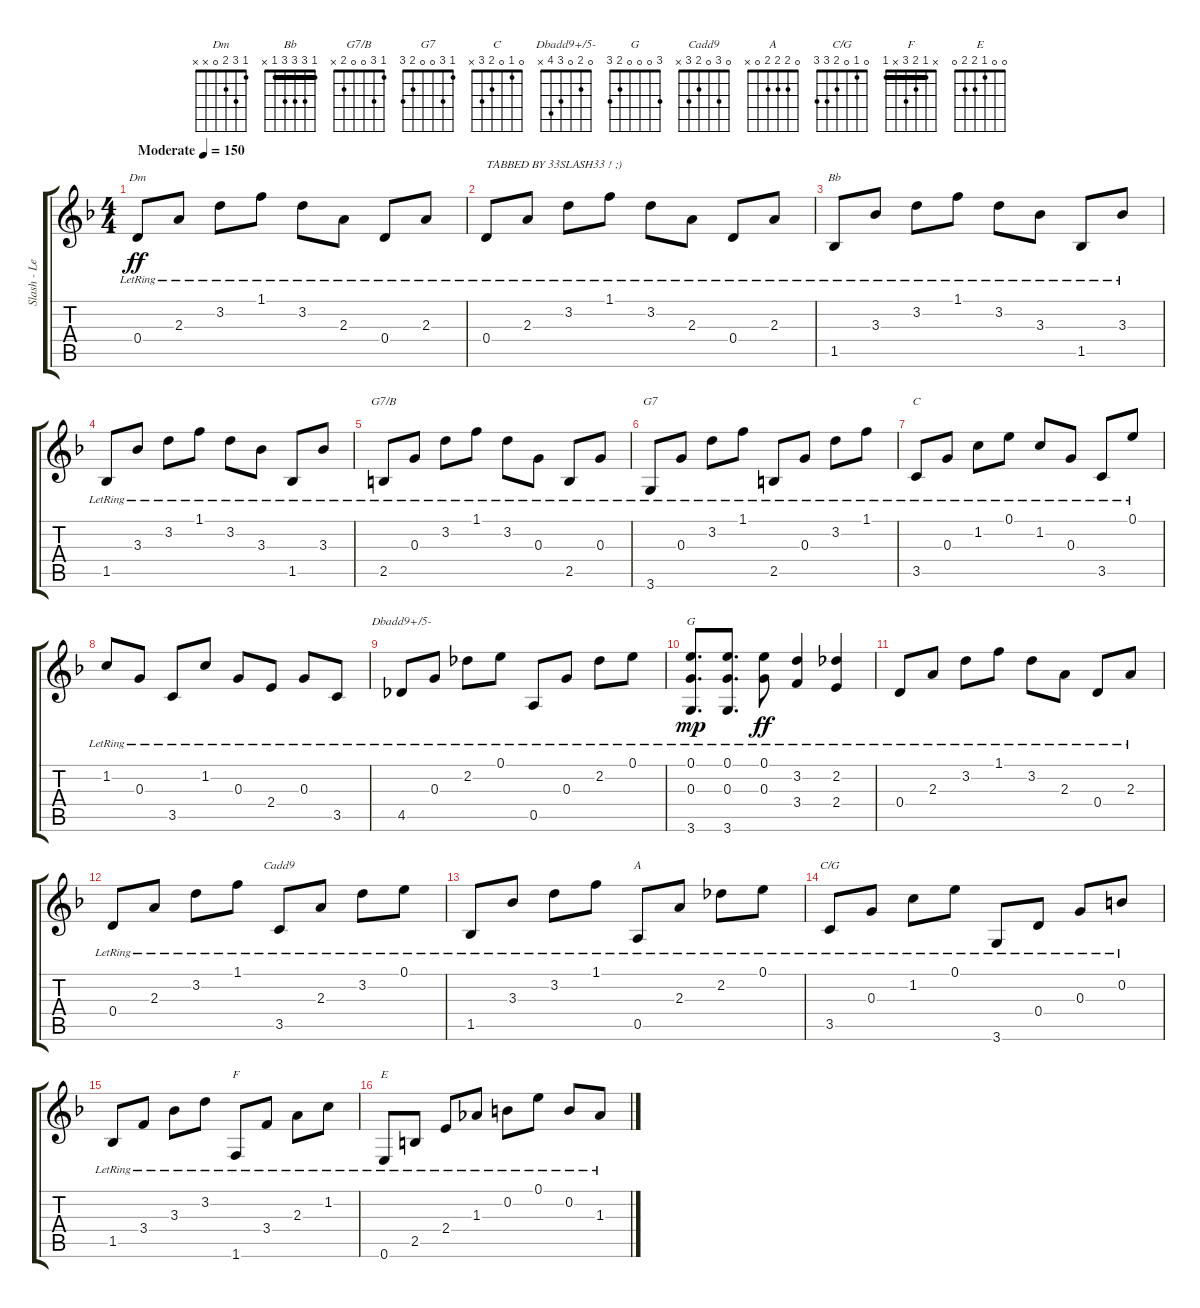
\track ("Slash - Lead Guitar" "Slash - Le") {instrument acousticguitarsteel}
\staff {score tabs}
\tuning (E4 B3 G3 D3 A2 E2) {hide}
\chord ("Dm" 1 3 2 0 x x)
\chord ("Bb" 1 3 3 3 1 x) {barre 1}
\chord ("G7/B" 1 3 0 0 2 x)
\chord ("G7" 1 3 0 0 2 3)
\chord ("C" 0 1 0 2 3 x)
\chord ("Dbadd9+/5-" 0 2 0 3 4 x)
\chord ("G" 3 0 0 0 2 3)
\chord ("Cadd9" 0 3 0 2 3 x)
\chord ("A" 0 2 2 2 0 x)
\chord ("C/G" 0 1 0 2 3 3)
\chord ("F" x 1 2 3 x 1) {barre 1}
\chord ("E" 0 0 1 2 2 0)
\ts (4 4)
\tempo (150 "Moderate")
\clef g2
\ks dminor
0.4{lr}.8{ch "Dm" dy ff instrument acousticguitarsteel} 2.3{lr}.8 3.2{lr}.8 1.1{lr}.8 3.2{lr}.8 2.3{lr}.8 0.4{lr}.8 2.3{lr}.8 |
0.4{lr}.8{txt "TABBED BY 33SLASH33 ! ;)"} 2.3{lr}.8 3.2{lr}.8 1.1{lr}.8 3.2{lr}.8 2.3{lr}.8 0.4{lr}.8 2.3{lr}.8 |
1.5{lr}.8{ch "Bb"} 3.3{lr}.8 3.2{lr}.8 1.1{lr}.8 3.2{lr}.8 3.3{lr}.8 1.5{lr}.8 3.3{lr}.8 |
1.5{lr}.8 3.3{lr}.8 3.2{lr}.8 1.1{lr}.8 3.2{lr}.8 3.3{lr}.8 1.5{lr}.8 3.3{lr}.8 |
2.5{lr}.8{ch "G7/B"} 0.3{lr}.8 3.2{lr}.8 1.1{lr}.8 3.2{lr}.8 0.3{lr}.8 2.5{lr}.8 0.3{lr}.8 |
3.6{lr}.8{ch "G7"} 0.3{lr}.8 3.2{lr}.8 1.1{lr}.8 2.5{lr}.8 0.3{lr}.8 3.2{lr}.8 1.1{lr}.8 |
3.5{lr}.8{ch "C"} 0.3{lr}.8 1.2{lr}.8 0.1{lr}.8 1.2{lr}.8 0.3{lr}.8 3.5{lr}.8 0.1{lr}.8 |
1.2{lr}.8 0.3{lr}.8 3.5{lr}.8 1.2{lr}.8 0.3{lr}.8 2.4{lr}.8 0.3{lr}.8 3.5{lr}.8 |
4.5{lr}.8{ch "Dbadd9+/5-"} 0.3{lr}.8 2.2{lr}.8 0.1{lr}.8 0.5{lr}.8 0.3{lr}.8 2.2{lr}.8 0.1{lr}.8 |
(0.1{lr} 0.3{lr} 3.6).8{d ch "G" dy mp} (0.1{lr} 0.3{lr} 3.6).8{d} (0.1{lr} 0.3{lr}).8{dy ff} (3.2{lr} 3.4{lr}).4 (2.2{lr} 2.4{lr}).4 |
0.4{lr}.8 2.3{lr}.8 3.2{lr}.8 1.1{lr}.8 3.2{lr}.8 2.3{lr}.8 0.4{lr}.8 2.3{lr}.8 |
0.4{lr}.8 2.3{lr}.8 3.2{lr}.8 1.1{lr}.8 3.5{lr}.8{ch "Cadd9"} 2.3{lr}.8 3.2{lr}.8 0.1{lr}.8 |
1.5{lr}.8 3.3{lr}.8 3.2{lr}.8 1.1{lr}.8 0.5{lr}.8{ch "A"} 2.3{lr}.8 2.2{lr}.8 0.1{lr}.8 |
3.5{lr}.8{ch "C/G"} 0.3{lr}.8 1.2{lr}.8 0.1{lr}.8 3.6{lr}.8 0.4{lr}.8 0.3{lr}.8 0.2{lr}.8 |
1.5{lr}.8 3.4{lr}.8 3.3{lr}.8 3.2{lr}.8 1.6{lr}.8{ch "F"} 3.4{lr}.8 2.3{lr}.8 1.2{lr}.8 |
0.6{lr}.8{ch "E"} 2.5{lr}.8 2.4{lr}.8 1.3{lr}.8 0.2{lr}.8 0.1{lr}.8 0.2{lr}.8 1.3{lr}.8
